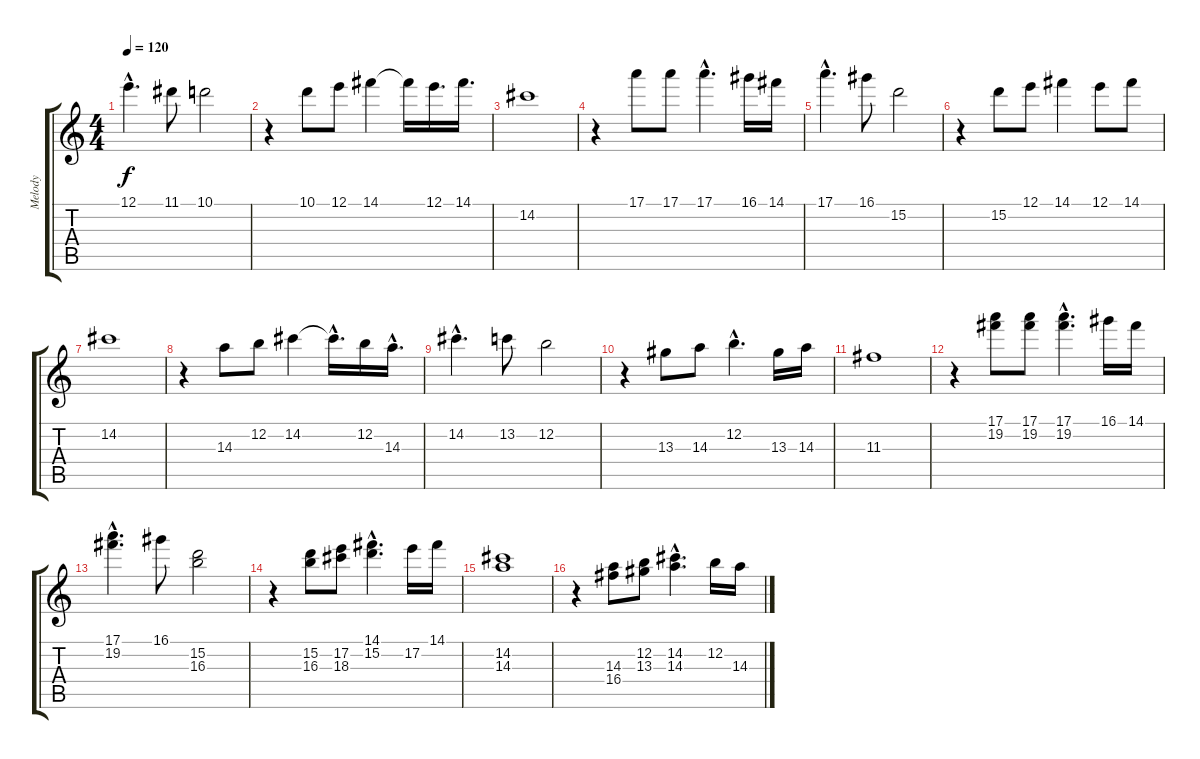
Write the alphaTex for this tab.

\track ("Melody" "Melody") {instrument electricguitarjazz}
\staff {score tabs}
\tuning (E4 B3 G3 D3 A2 E2) {hide}
\ts (4 4)
\tempo 120
\clef g2
\ks c
12.1{hac}.4{d dy f} 11.1.8 10.1.2 |
r.4 10.1.8 12.1.8 14.1.4 14.1{t}.16 12.1.16{d} 14.1.16{d} |
14.2.1 |
r.4 17.1.8 17.1.8 17.1{hac}.4{d} 16.1.16 14.1.16 |
17.1{hac}.4{d} 16.1.8 15.2.2 |
r.4 15.2.8 12.1.8 14.1.4 12.1.8 14.1.8 |
14.2.1 |
r.4 14.3.8 12.2.8 14.2.4 14.2{hac t}.16{d} 12.2.16 14.3{hac}.16{d} |
14.2{hac}.4{d} 13.2.8 12.2.2 |
r.4 13.3.8 14.3.8 12.2{hac}.4{d} 13.3.16 14.3.16 |
11.3.1 |
r.4 (17.1 19.2).8 (17.1 19.2).8 (17.1{hac} 19.2{hac}).4{d} 16.1.16 14.1.16 |
(17.1{hac} 19.2{hac}).4{d} 16.1.8 (15.2 16.3).2 |
r.4 (15.2 16.3).8 (17.2 18.3).8 (14.1{hac} 15.2{hac}).4{d} 17.2.16 14.1.16 |
(14.2 14.3).1 |
r.4 (14.3 16.4).8 (12.2 13.3).8 (14.2{hac} 14.3{hac}).4{d} 12.2.16 14.3.16
